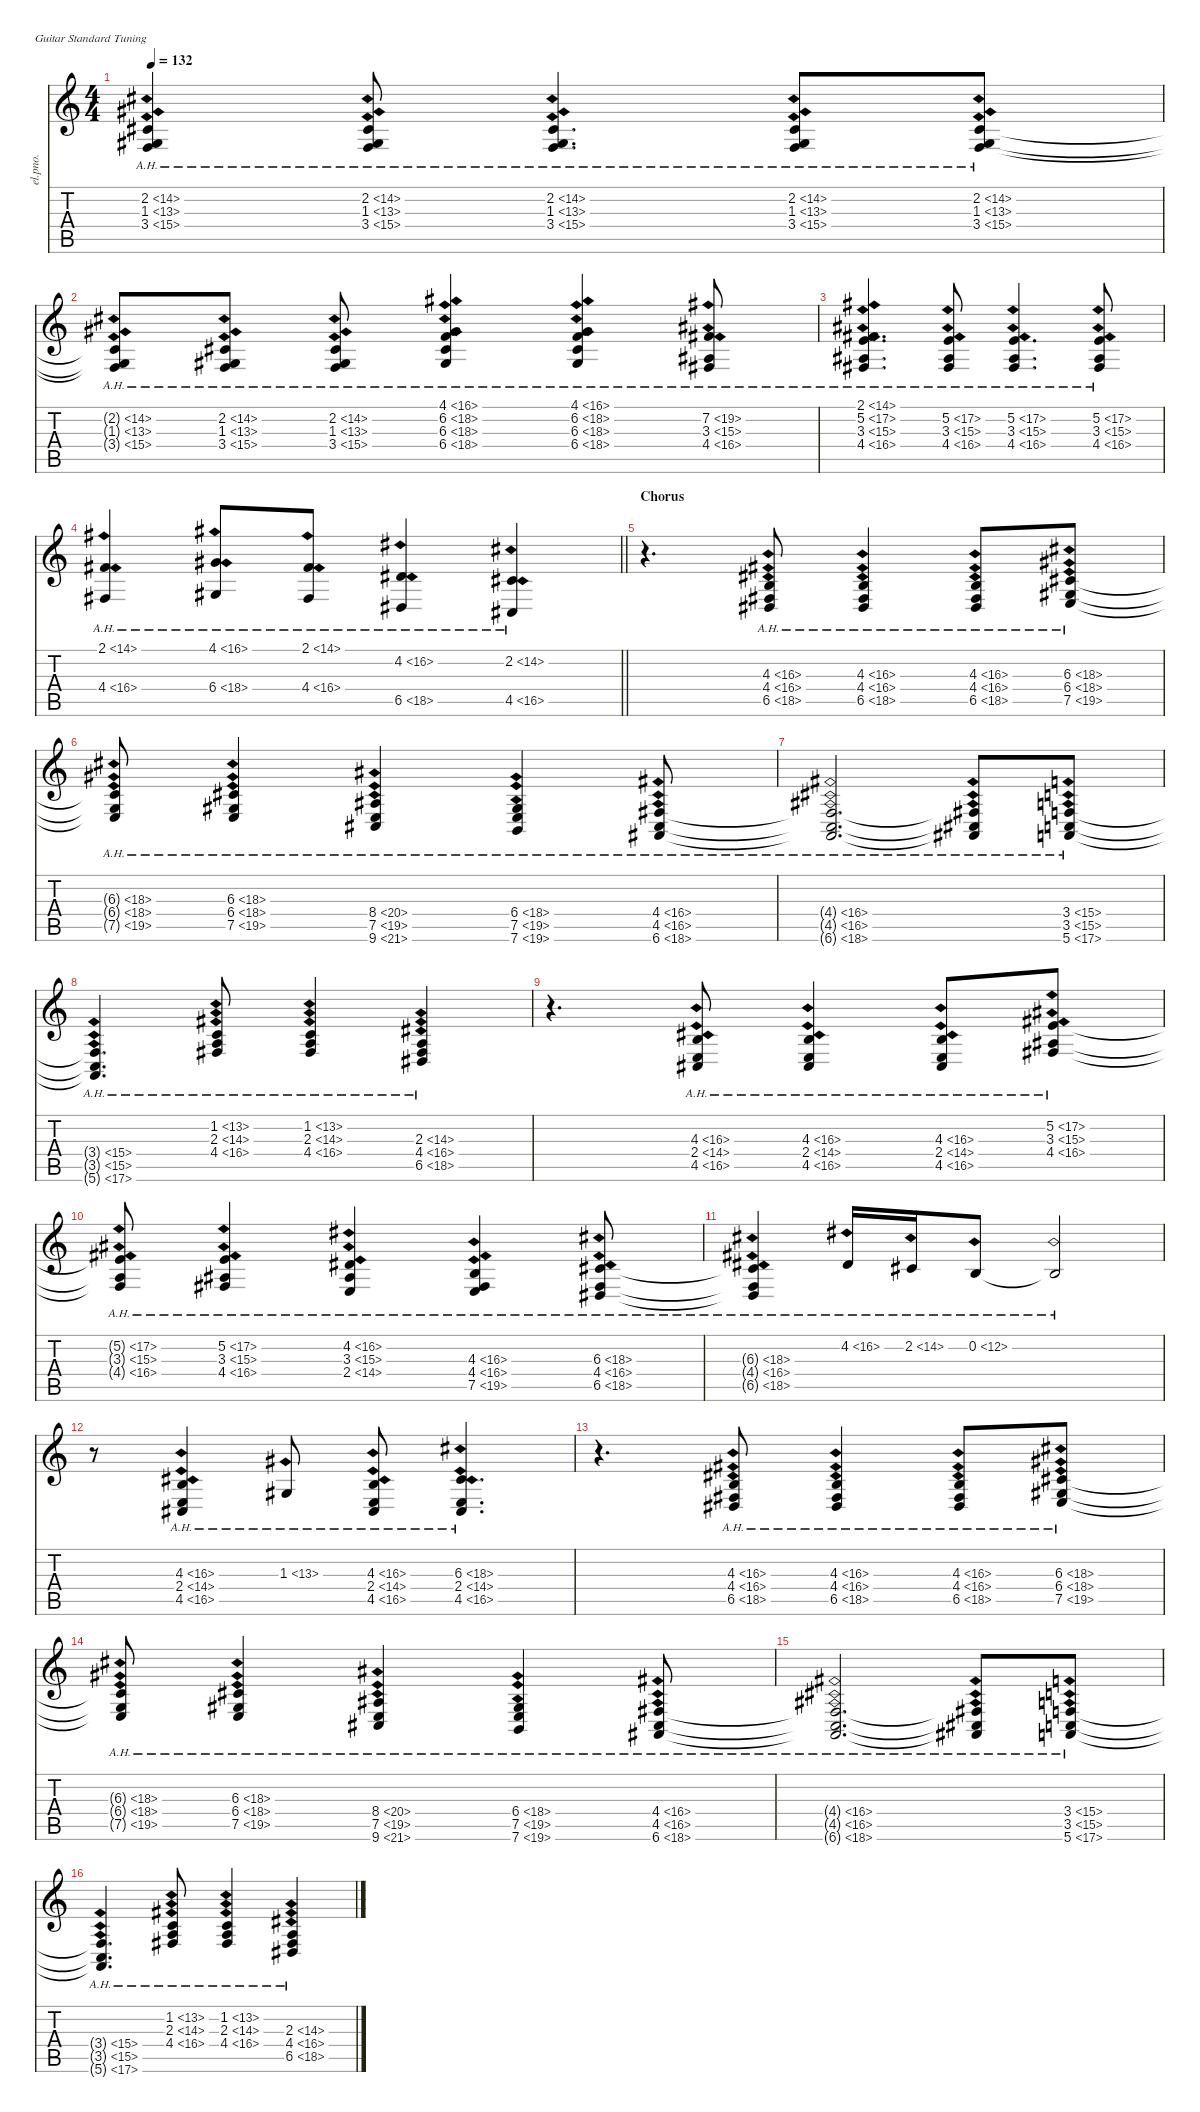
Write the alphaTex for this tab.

\defaultSystemsLayout 4
\hideDynamics
\bracketExtendMode nobrackets
\otherSystemsTrackNameOrientation horizontal
\track ("Keys RH" "el.pno.") {instrument electricpiano1}
\staff {score tabs}
\tuning (E4 B3 G3 D3 A2 E2)
\ts (4 4)
\tempo 132
\clef g2
\ks c
(2.2{ah 12 t acc #} 1.3{ah 12 t acc #} 3.4{ah 12 t}).4{dy f beam Up} (2.2{ah 12 acc #} 1.3{ah 12 acc #} 3.4{ah 12}).8{beam Up} (2.2{ah 12 acc #} 1.3{ah 12 acc #} 3.4{ah 12}).4{d beam Up} (2.2{ah 12 acc #} 1.3{ah 12 acc #} 3.4{ah 12}).8{beam Up} (2.2{ah 12 acc #} 1.3{ah 12 acc #} 3.4{ah 12}).8{beam Up} |
(2.2{ah 12 t acc #} 1.3{ah 12 t acc #} 3.4{ah 12 t}).8{beam Up} (2.2{ah 12 acc #} 1.3{ah 12 acc #} 3.4{ah 12}).8{beam Up} (2.2{ah 12 acc #} 1.3{ah 12 acc #} 3.4{ah 12}).8{beam Up} (4.1{ah 12 acc #} 6.2{ah 12} 6.3{ah 12 acc #} 6.4{ah 12 acc #}).4{beam Up} (4.1{ah 12 acc #} 6.2{ah 12} 6.3{ah 12 acc #} 6.4{ah 12 acc #}).4{beam Up} (7.2{ah 12 acc #} 3.3{ah 12 acc #} 4.4{ah 12 acc #}).8{beam Up} |
(2.1{ah 12 acc #} 5.2{ah 12} 3.3{ah 12 acc #} 4.4{ah 12 acc #}).4{d beam Up} (5.2{ah 12} 3.3{ah 12 acc #} 4.4{ah 12 acc #}).8{beam Up} (5.2{ah 12} 3.3{ah 12 acc #} 4.4{ah 12 acc #}).4{d beam Up} (5.2{ah 12} 3.3{ah 12 acc #} 4.4{ah 12 acc #}).8{beam Up} |
\barLineRight lightlight
(2.1{ah 12 acc #} 4.4{ah 12 acc #}).4{beam Up} (4.1{ah 12 acc #} 6.4{ah 12 acc #}).8{beam Up} (2.1{ah 12 acc #} 4.4{ah 12 acc #}).8{beam Up} (4.2{ah 12 acc #} 6.5{ah 12 acc #}).4{beam Up} (2.2{ah 12 acc #} 4.5{ah 12 acc #}).4{beam Up} |
\section ("" "Chorus")
r.4{d beam Down} (4.3{ah 12} 4.4{ah 12 acc #} 6.5{ah 12 acc #}).8{beam Up} (4.3{ah 12} 4.4{ah 12 acc #} 6.5{ah 12 acc #}).4{beam Up} (4.3{ah 12} 4.4{ah 12 acc #} 6.5{ah 12 acc #}).8{beam Up} (6.3{ah 12 acc #} 6.4{ah 12 acc #} 7.5{ah 12}).8{beam Up} |
(6.3{ah 12 t acc #} 6.4{ah 12 t acc #} 7.5{ah 12 t}).8{beam Up} (6.3{ah 12 acc #} 6.4{ah 12 acc #} 7.5{ah 12}).4{beam Up} (8.4{ah 12 acc #} 7.5{ah 12} 9.6{ah 12 acc #}).4{beam Up} (6.4{ah 12 acc #} 7.5{ah 12} 7.6{ah 12}).4{beam Up} (4.4{ah 12 acc #} 4.5{ah 12 acc #} 6.6{ah 12 acc #}).8{beam Up} |
(4.4{ah 12 t acc #} 4.5{ah 12 t acc #} 6.6{ah 12 t acc #}).2{d beam Up} (4.4{ah 12 t acc #} 4.5{ah 12 t acc #} 6.6{ah 12 t acc #}).8{beam Up} (3.4{ah 12} 3.5{ah 12} 5.6{ah 12}).8{beam Up} |
(3.4{ah 12 t} 3.5{ah 12 t} 5.6{ah 12 t}).4{d beam Up} (1.2{ah 12} 2.3{ah 12} 4.4{ah 12 acc #}).8{beam Up} (1.2{ah 12} 2.3{ah 12} 4.4{ah 12 acc #}).4{beam Up} (2.3{ah 12} 4.4{ah 12 acc #} 6.5{ah 12 acc #}).4{beam Up} |
r.4{d beam Down} (4.3{ah 12} 2.4{ah 12} 4.5{ah 12 acc #}).8{beam Up} (4.3{ah 12} 2.4{ah 12} 4.5{ah 12 acc #}).4{beam Up} (4.3{ah 12} 2.4{ah 12} 4.5{ah 12 acc #}).8{beam Up} (5.2{ah 12} 3.3{ah 12 acc #} 4.4{ah 12 acc #}).8{beam Up} |
(5.2{ah 12 t} 3.3{ah 12 t acc #} 4.4{ah 12 t acc #}).8{beam Up} (5.2{ah 12} 3.3{ah 12 acc #} 4.4{ah 12 acc #}).4{beam Up} (4.2{ah 12 acc #} 3.3{ah 12 acc #} 2.4{ah 12}).4{beam Up} (4.3{ah 12} 4.4{ah 12 acc #} 7.5{ah 12}).4{beam Up} (6.3{ah 12 acc #} 4.4{ah 12 acc #} 6.5{ah 12 acc #}).8{beam Up} |
(6.3{ah 12 t acc #} 4.4{ah 12 t acc #} 6.5{ah 12 t acc #}).4{beam Up} 4.2{ah 12 acc #}.16{beam Up} 2.2{ah 12 acc #}.16{beam Up} 0.2{ah 12}.8{beam Up} 0.2{ah 12 t}.2{beam Up} |
r.8{beam Down} (4.3{ah 12} 2.4{ah 12} 4.5{ah 12 acc #}).4{beam Up} 1.3{ah 12 acc #}.8{beam Up} (4.3{ah 12} 2.4{ah 12} 4.5{ah 12 acc #}).8{beam Up} (6.3{ah 12 acc #} 2.4{ah 12} 4.5{ah 12 acc #}).4{d beam Up} |
r.4{d beam Down} (4.3{ah 12} 4.4{ah 12 acc #} 6.5{ah 12 acc #}).8{beam Up} (4.3{ah 12} 4.4{ah 12 acc #} 6.5{ah 12 acc #}).4{beam Up} (4.3{ah 12} 4.4{ah 12 acc #} 6.5{ah 12 acc #}).8{beam Up} (6.3{ah 12 acc #} 6.4{ah 12 acc #} 7.5{ah 12}).8{beam Up} |
(6.3{ah 12 t acc #} 6.4{ah 12 t acc #} 7.5{ah 12 t}).8{beam Up} (6.3{ah 12 acc #} 6.4{ah 12 acc #} 7.5{ah 12}).4{beam Up} (8.4{ah 12 acc #} 7.5{ah 12} 9.6{ah 12 acc #}).4{beam Up} (6.4{ah 12 acc #} 7.5{ah 12} 7.6{ah 12}).4{beam Up} (4.4{ah 12 acc #} 4.5{ah 12 acc #} 6.6{ah 12 acc #}).8{beam Up} |
(4.4{ah 12 t acc #} 4.5{ah 12 t acc #} 6.6{ah 12 t acc #}).2{d beam Up} (4.4{ah 12 t acc #} 4.5{ah 12 t acc #} 6.6{ah 12 t acc #}).8{beam Up} (3.4{ah 12} 3.5{ah 12} 5.6{ah 12}).8{beam Up} |
(3.4{ah 12 t} 3.5{ah 12 t} 5.6{ah 12 t}).4{d beam Up} (1.2{ah 12} 2.3{ah 12} 4.4{ah 12 acc #}).8{beam Up} (1.2{ah 12} 2.3{ah 12} 4.4{ah 12 acc #}).4{beam Up} (2.3{ah 12} 4.4{ah 12 acc #} 6.5{ah 12 acc #}).4{beam Up}
